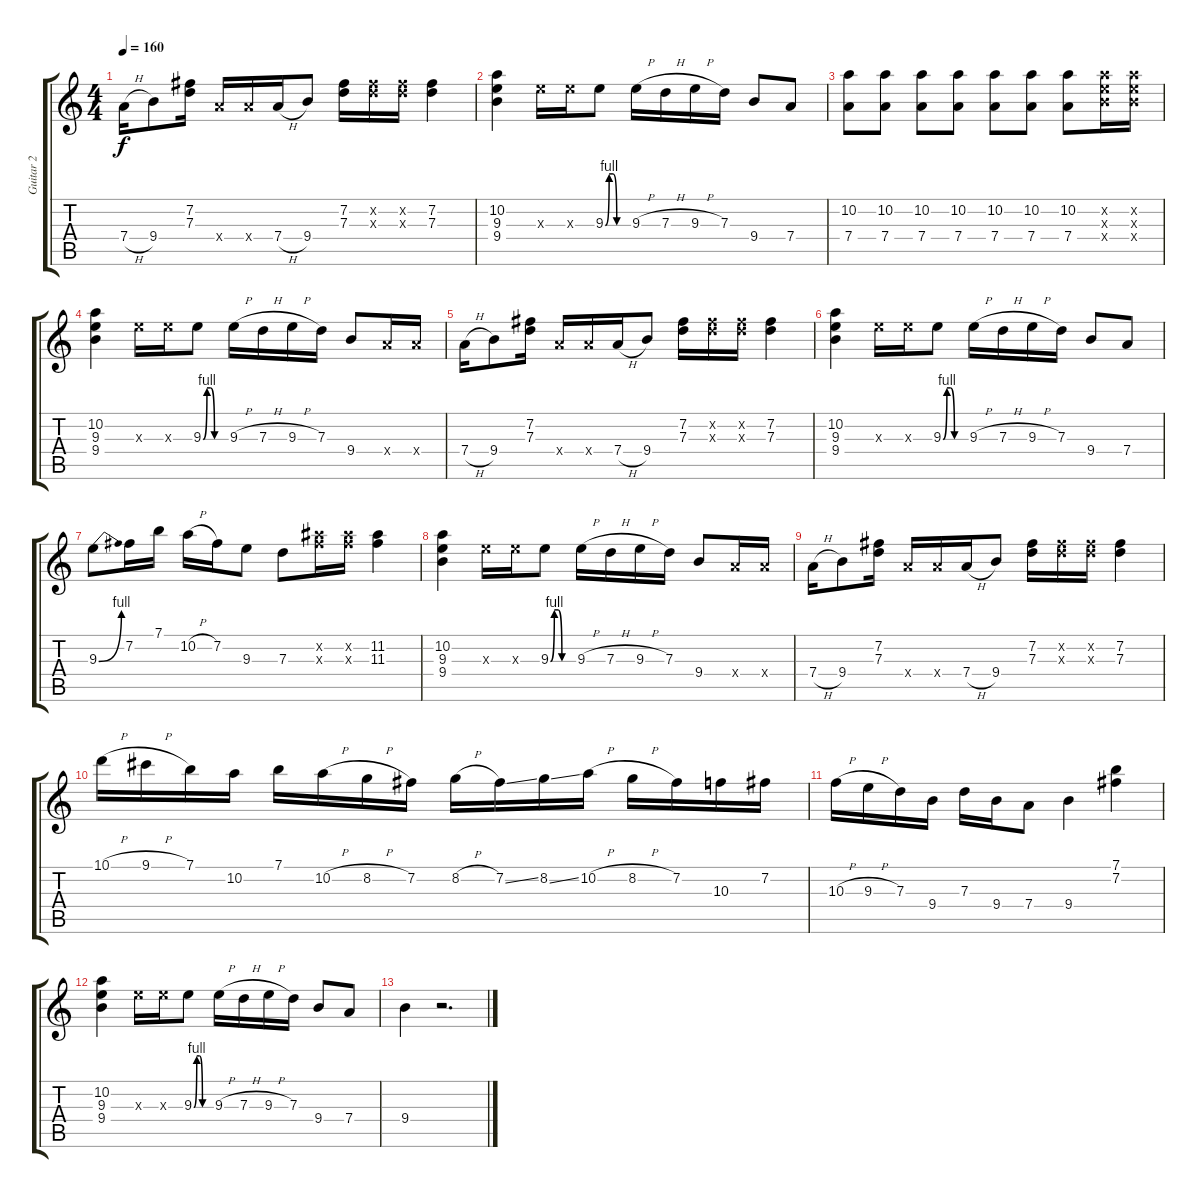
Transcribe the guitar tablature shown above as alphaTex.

\track ("Guitar 2" "Guitar 2") {instrument overdrivenguitar}
\staff {score tabs}
\tuning (E4 B3 G3 D3 A2 E2) {hide}
\ts (4 4)
\tempo 160
\clef g2
\ks c
7.4{h}.16{dy f} 9.4.8 (7.2 7.3).16 7.4{x}.16 7.4{x}.16 7.4{h}.16 9.4.8 (7.2 7.3).16 (7.2{x} 7.3{x}).16 (7.2{x} 7.3{x}).16 (7.2 7.3).4 |
(10.2 9.3 9.4).4 9.3{x}.16 9.3{x}.16 9.3{be (custom 0 0 10 4 20 4 30 0 60 0)}.8 9.3{h}.16 7.3{h}.16 9.3{h}.16 7.3.16 9.4.8 7.4.8 |
(10.2 7.4).8 (10.2 7.4).8 (10.2 7.4).8 (10.2 7.4).8 (10.2 7.4).8 (10.2 7.4).8 (10.2 7.4).8 (10.2{x} 9.3{x} 9.4{x}).16 (10.2{x} 9.3{x} 9.4{x}).16 |
(10.2 9.3 9.4).4 9.3{x}.16 9.3{x}.16 9.3{be (custom 0 0 10 4 20 4 30 0 60 0)}.8 9.3{h}.16 7.3{h}.16 9.3{h}.16 7.3.16 9.4.8 7.4{x}.16 7.4{x}.16 |
7.4{h}.16 9.4.8 (7.2 7.3).16 7.4{x}.16 7.4{x}.16 7.4{h}.16 9.4.8 (7.2 7.3).16 (7.2{x} 7.3{x}).16 (7.2{x} 7.3{x}).16 (7.2 7.3).4 |
(10.2 9.3 9.4).4 9.3{x}.16 9.3{x}.16 9.3{be (custom 0 0 10 4 20 4 30 0 60 0)}.8 9.3{h}.16 7.3{h}.16 9.3{h}.16 7.3.16 9.4.8 7.4.8 |
9.3{be (bend 0 0 60 4)}.8 7.2.16 7.1.16 10.2{h}.16 7.2.16 9.3.8 7.3.8 (11.2{x} 11.3{x}).16 (11.2{x} 11.3{x}).16 (11.2 11.3).4 |
(10.2 9.3 9.4).4 9.3{x}.16 9.3{x}.16 9.3{be (custom 0 0 10 4 20 4 30 0 60 0)}.8 9.3{h}.16 7.3{h}.16 9.3{h}.16 7.3.16 9.4.8 7.4{x}.16 7.4{x}.16 |
7.4{h}.16 9.4.8 (7.2 7.3).16 7.4{x}.16 7.4{x}.16 7.4{h}.16 9.4.8 (7.2 7.3).16 (7.2{x} 7.3{x}).16 (7.2{x} 7.3{x}).16 (7.2 7.3).4 |
10.1{h}.16 9.1{h}.16 7.1.16 10.2.16 7.1.16 10.2{h}.16 8.2{h}.16 7.2.16 8.2{h}.16 7.2{ss}.16 8.2{ss}.16 10.2{h}.16 8.2{h}.16 7.2.16 10.3.16 7.2.16 |
10.3{h}.16 9.3{h}.16 7.3.16 9.4.16 7.3.16 9.4.16 7.4.8 9.4.4 (7.1 7.2).4 |
(10.2 9.3 9.4).4 9.3{x}.16 9.3{x}.16 9.3{be (custom 0 0 10 4 20 4 30 0 60 0)}.8 9.3{h}.16 7.3{h}.16 9.3{h}.16 7.3.16 9.4.8 7.4.8 |
9.4.4 r.2{d}
